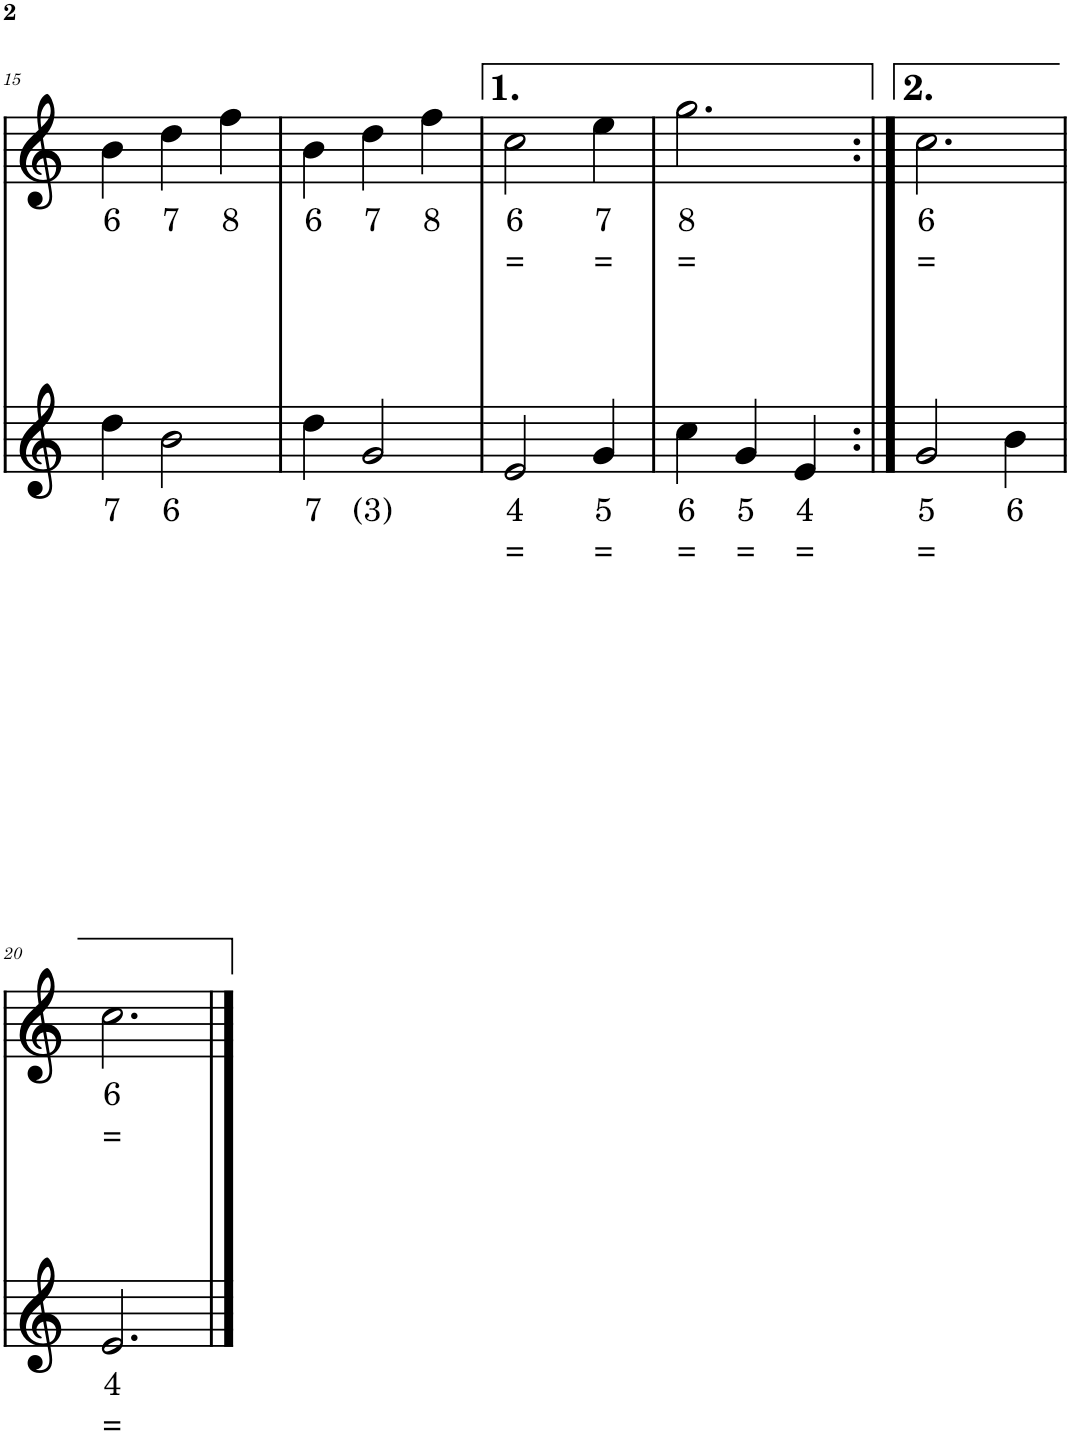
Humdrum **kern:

**kern	**text	**text	**kern	**text	**text
*part2	*part2	*part2	*part1	*part1	*part1
*staff2	*staff2	*staff2	*staff1	*staff1	*staff1
*I"Viool	*	*	*I"Piano	*	*
!!LO:PB:g=z
*clefG2	*	*	*clefG2	*	*
*k[]	*	*	*k[]	*	*
*M3/4	*	*	*M3/4	*	*
=15	=15	=15	=15	=15	=15
!	!LO:LY:b	!	!	!LO:LY:b	!
4dd\	7	.	4b\	6	.
!	!LO:LY:b	!	!	!LO:LY:b	!
2b\	6	.	4dd\	7	.
!	!	!	!	!LO:LY:b	!
.	.	.	4ff\	8	.
=16	=16	=16	=16	=16	=16
!	!LO:LY:b	!	!	!LO:LY:b	!
4dd\	7	.	4b\	6	.
!	!LO:LY:b	!	!	!LO:LY:b	!
2g/	(3)	.	4dd\	7	.
!	!	!	!	!LO:LY:b	!
.	.	.	4ff\	8	.
=17	=17	=17	=17	=17	=17
!	!LO:LY:b	!LO:LY:b	!	!LO:LY:b	!LO:LY:b
2e/	4	=	2cc\	6	=
!	!LO:LY:b	!LO:LY:b	!	!LO:LY:b	!LO:LY:b
4g/	5	=	4ee\	7	=
=18	=18	=18	=18	=18	=18
!	!LO:LY:b	!LO:LY:b	!	!LO:LY:b	!LO:LY:b
4cc\	6	=	2.gg\	8	=
!	!LO:LY:b	!LO:LY:b	!	!	!
4g/	5	=	.	.	.
!	!LO:LY:b	!LO:LY:b	!	!	!
4e/	4	=	.	.	.
=19:|!	=19:|!	=19:|!	=19:|!	=19:|!	=19:|!
!	!LO:LY:b	!LO:LY:b	!	!LO:LY:b	!LO:LY:b
2g/	5	=	2.cc\	6	=
!	!LO:LY:b	!	!	!	!
4b\	6	.	.	.	.
!!LO:LB:g=z
=20	=20	=20	=20	=20	=20
!	!LO:LY:b	!LO:LY:b	!	!LO:LY:b	!LO:LY:b
2.e/	4	=	2.cc\	6	=
==	==	==	==	==	==
*-	*-	*-	*-	*-	*-
